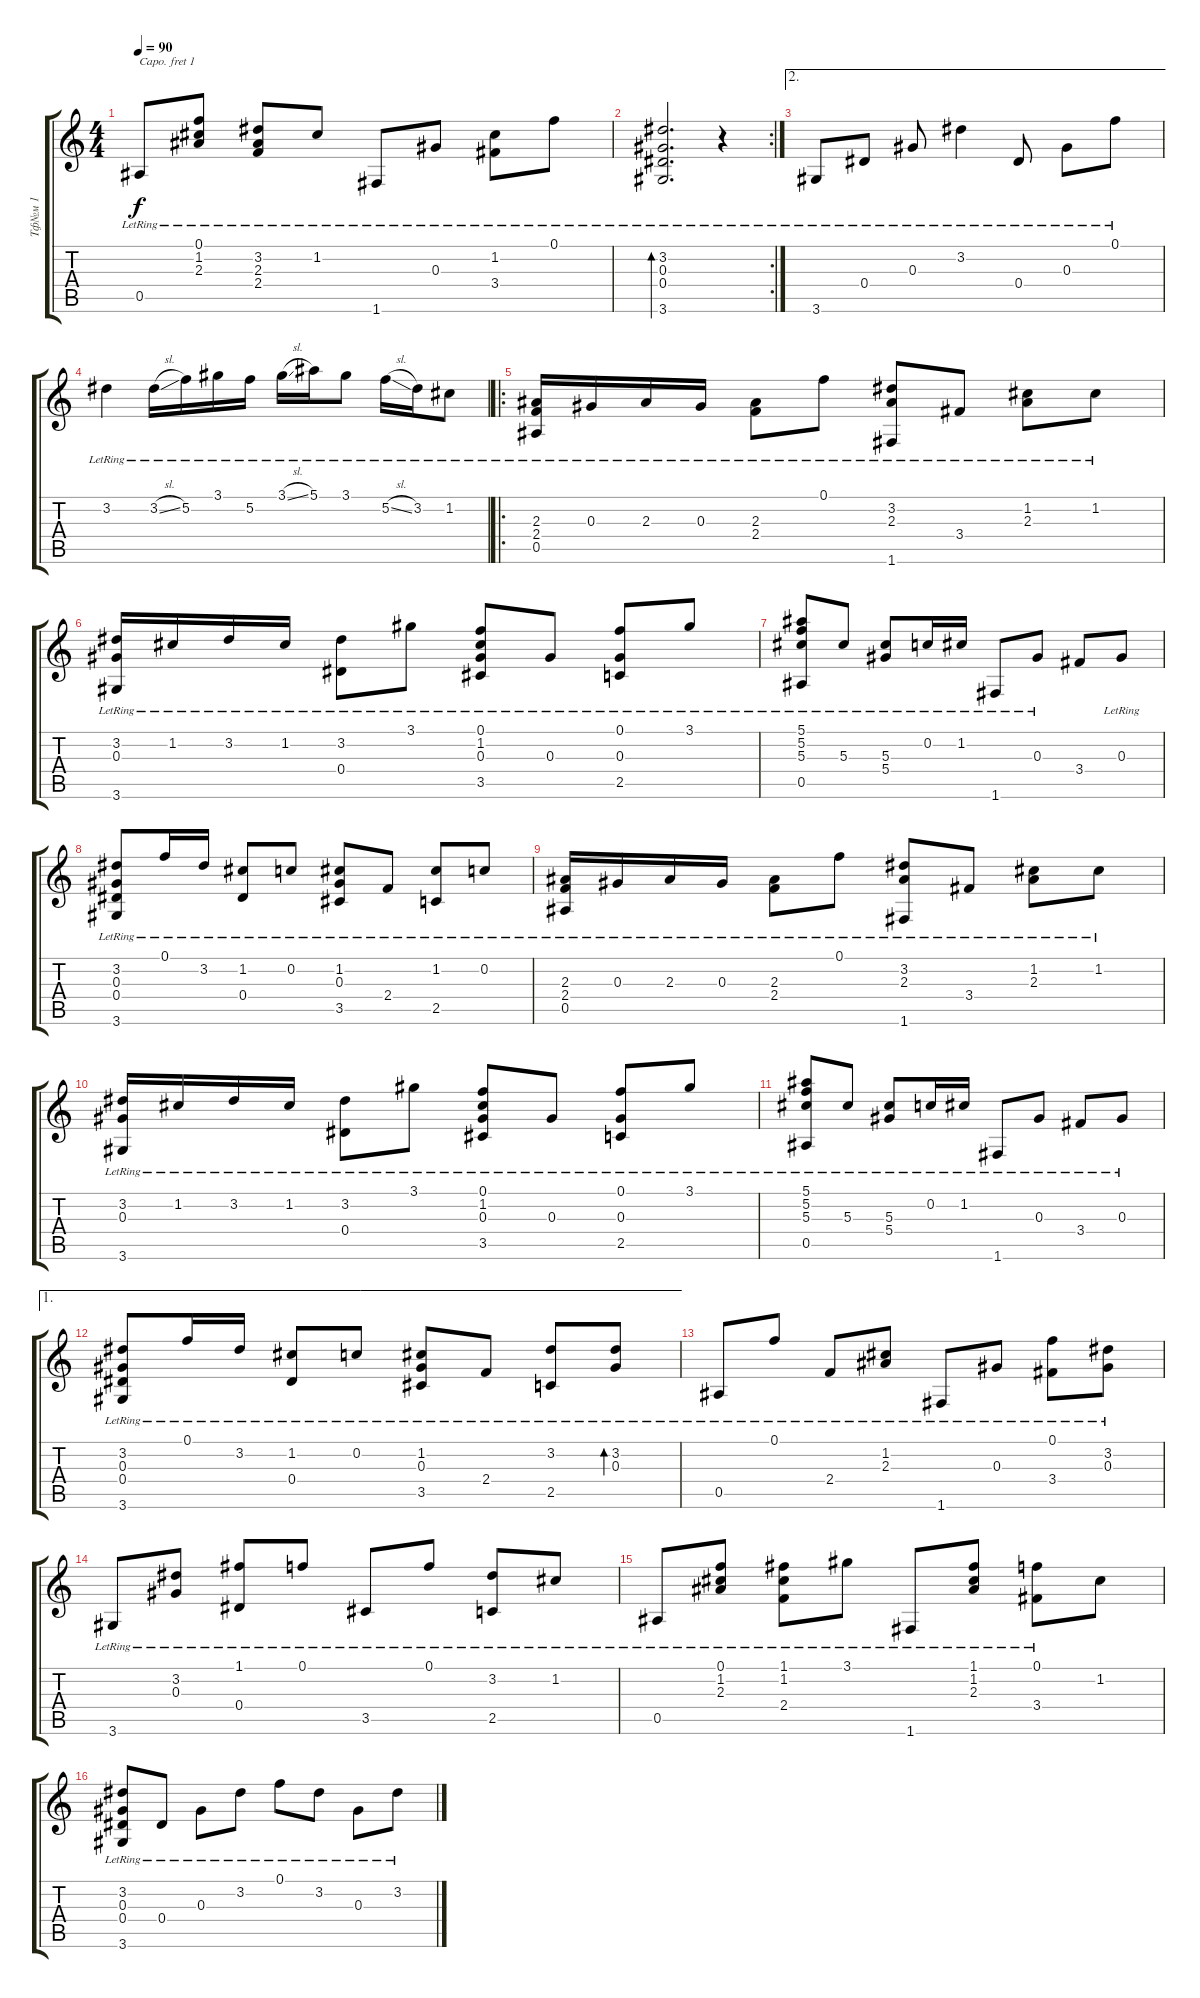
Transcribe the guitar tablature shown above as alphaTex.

\track ("Тф№м 1" "Тф№м 1") {instrument acousticguitarnylon}
\staff {score tabs}
\capo 1
\tuning (E4 B3 G3 D3 A2 E2) {hide}
\ts (4 4)
\tempo 90
\clef g2
\ks c
0.5{lr}.8{dy f} (0.1{lr} 1.2{lr} 2.3{lr}).8 (3.2{lr} 2.3{lr} 2.4{lr}).8 1.2{lr}.8 1.6{lr}.8 0.3{lr}.8 (1.2 3.4{lr}).8 0.1{lr}.8 |
\rc 2
(3.2{lr} 0.3{lr} 0.4{lr} 3.6{lr}).2{d bd 240} r.4 |
\ae 2
3.6{lr}.8 0.4{lr}.8 0.3{lr}.8 3.2{lr}.4 0.4{lr}.8 0.3{lr}.8 0.1{lr}.8 |
3.2{lr}.4 3.2{sl lr}.16 5.2{lr}.16 3.1{lr}.16 5.2{lr}.16 3.1{sl lr}.16 5.1{lr}.16 3.1{lr}.8 5.2{sl lr}.16 3.2{lr}.16 1.2{lr}.8 |
\ro
(2.3{lr} 2.4{lr} 0.5{lr}).16 0.3{lr}.16 2.3{lr}.16 0.3{lr}.16 (2.3{lr} 2.4{lr}).8 0.1{lr}.8 (3.2{lr} 2.3{lr} 1.6{lr}).8 3.4{lr}.8 (1.2{lr} 2.3{lr}).8 1.2{lr}.8 |
(3.2{lr} 0.3{lr} 3.6{lr}).16 1.2{lr}.16 3.2{lr}.16 1.2{lr}.16 (3.2{lr} 0.4{lr}).8 3.1{lr}.8 (0.1{lr} 1.2{lr} 0.3{lr} 3.5{lr}).8 0.3{lr}.8 (0.1{lr} 0.3{lr} 2.5{lr}).8 3.1{lr}.8 |
(5.1{lr} 5.2{lr} 5.3{lr} 0.5{lr}).8 5.3{lr}.8 (5.3{lr} 5.4{lr}).8 0.2{lr}.16 1.2{lr}.16 1.6{lr}.8 0.3{lr}.8 3.4.8 0.3{lr}.8 |
(3.2{lr} 0.3{lr} 0.4{lr} 3.6{lr}).8 0.1{lr}.16 3.2{lr}.16 (1.2{lr} 0.4{lr}).8 0.2{lr}.8 (1.2{lr} 0.3{lr} 3.5{lr}).8 2.4{lr}.8 (1.2{lr} 2.5{lr}).8 0.2{lr}.8 |
(2.3{lr} 2.4{lr} 0.5{lr}).16 0.3{lr}.16 2.3{lr}.16 0.3{lr}.16 (2.3{lr} 2.4{lr}).8 0.1{lr}.8 (3.2{lr} 2.3{lr} 1.6{lr}).8 3.4{lr}.8 (1.2{lr} 2.3{lr}).8 1.2{lr}.8 |
(3.2{lr} 0.3{lr} 3.6{lr}).16 1.2{lr}.16 3.2{lr}.16 1.2{lr}.16 (3.2{lr} 0.4{lr}).8 3.1{lr}.8 (0.1{lr} 1.2{lr} 0.3{lr} 3.5{lr}).8 0.3{lr}.8 (0.1{lr} 0.3{lr} 2.5{lr}).8 3.1{lr}.8 |
(5.1{lr} 5.2{lr} 5.3{lr} 0.5{lr}).8 5.3{lr}.8 (5.3{lr} 5.4{lr}).8 0.2{lr}.16 1.2{lr}.16 1.6{lr}.8 0.3{lr}.8 3.4{lr}.8 0.3{lr}.8 |
\ae 1
(3.2{lr} 0.3{lr} 0.4{lr} 3.6{lr}).8 0.1{lr}.16 3.2{lr}.16 (1.2{lr} 0.4{lr}).8 0.2{lr}.8 (1.2{lr} 0.3{lr} 3.5{lr}).8 2.4{lr}.8 (3.2{lr} 2.5{lr}).8 (3.2{lr} 0.3{lr}).8{bd 480} |
0.5{lr}.8 0.1{lr}.8 2.4{lr}.8 (1.2{lr} 2.3{lr}).8 1.6{lr}.8 0.3{lr}.8 (0.1{lr} 3.4{lr}).8 (3.2{lr} 0.3{lr}).8 |
3.6{lr}.8 (3.2{lr} 0.3{lr}).8 (1.1{lr} 0.4{lr}).8 0.1{lr}.8 3.5{lr}.8 0.1{lr}.8 (3.2{lr} 2.5{lr}).8 1.2{lr}.8 |
0.5{lr}.8 (0.1{lr} 1.2{lr} 2.3{lr}).8 (1.1{lr} 1.2{lr} 2.4{lr}).8 3.1{lr}.8 1.6{lr}.8 (1.1 1.2 2.3{lr}).8 (0.1 3.4{lr}).8 1.2.8 |
(3.2{lr} 0.3{lr} 0.4{lr} 3.6{lr}).8 0.4{lr}.8 0.3{lr}.8 3.2{lr}.8 0.1{lr}.8 3.2{lr}.8 0.3{lr}.8 3.2{lr}.8
